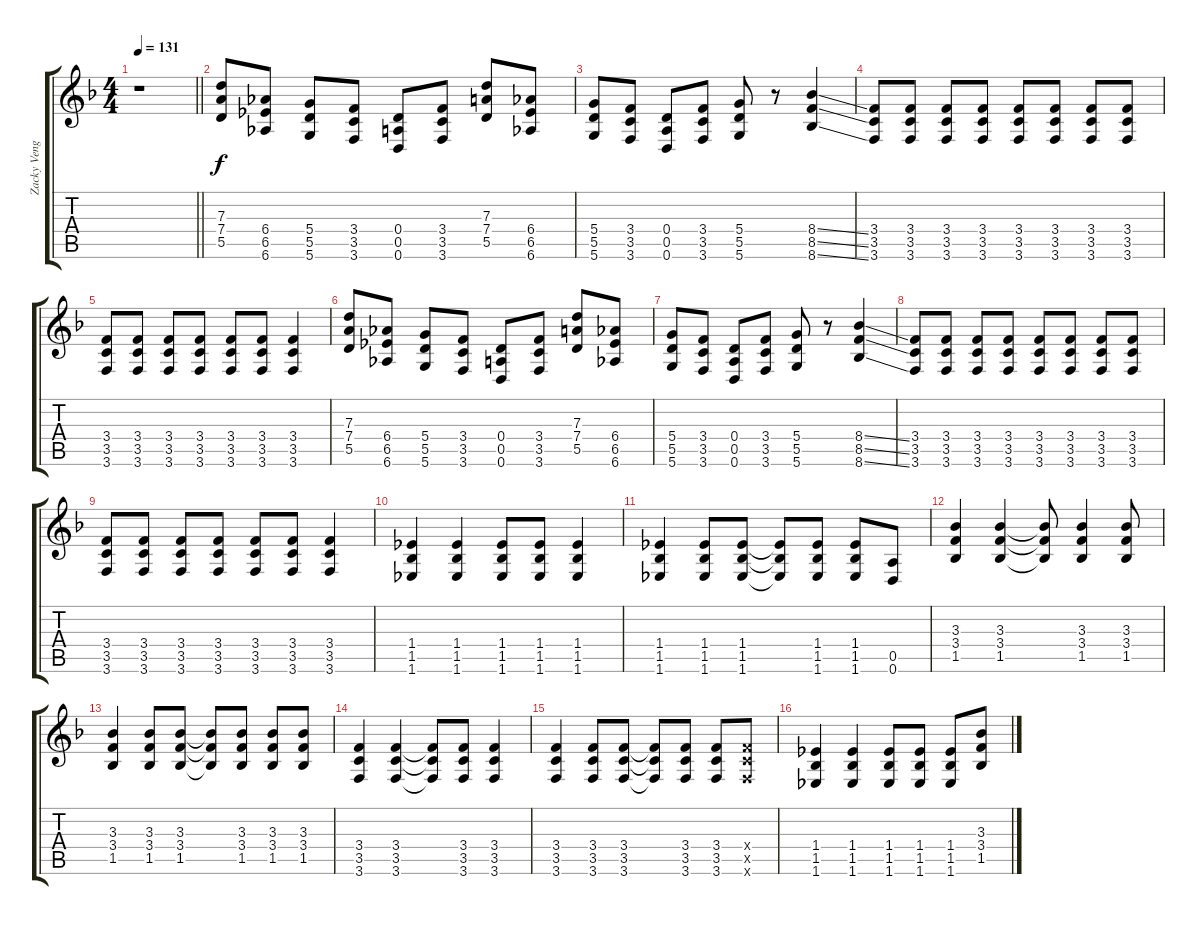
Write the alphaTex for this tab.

\track ("Zacky Vengeance" "Zacky Veng") {instrument distortionguitar}
\staff {score tabs}
\tuning (E4 B3 G3 D3 A2 D2) {hide}
\ts (4 4)
\tempo 131
\clef g2
\barLineRight lightlight
\ks f
r.1{dy f} |
(7.3 7.4 5.5).8 (6.4 6.5 6.6).8 (5.4 5.5 5.6).8 (3.4 3.5 3.6).8 (0.4 0.5 0.6).8 (3.4 3.5 3.6).8 (7.3 7.4 5.5).8 (6.4 6.5 6.6).8 |
(5.4 5.5 5.6).8 (3.4 3.5 3.6).8 (0.4 0.5 0.6).8 (3.4 3.5 3.6).8 (5.4 5.5 5.6).8 r.8 (8.4{ss} 8.5{ss} 8.6{ss}).4 |
(3.4 3.5 3.6).8 (3.4 3.5 3.6).8 (3.4 3.5 3.6).8 (3.4 3.5 3.6).8 (3.4 3.5 3.6).8 (3.4 3.5 3.6).8 (3.4 3.5 3.6).8 (3.4 3.5 3.6).8 |
(3.4 3.5 3.6).8 (3.4 3.5 3.6).8 (3.4 3.5 3.6).8 (3.4 3.5 3.6).8 (3.4 3.5 3.6).8 (3.4 3.5 3.6).8 (3.4 3.5 3.6).4 |
(7.3 7.4 5.5).8 (6.4 6.5 6.6).8 (5.4 5.5 5.6).8 (3.4 3.5 3.6).8 (0.4 0.5 0.6).8 (3.4 3.5 3.6).8 (7.3 7.4 5.5).8 (6.4 6.5 6.6).8 |
(5.4 5.5 5.6).8 (3.4 3.5 3.6).8 (0.4 0.5 0.6).8 (3.4 3.5 3.6).8 (5.4 5.5 5.6).8 r.8 (8.4{ss} 8.5{ss} 8.6{ss}).4 |
(3.4 3.5 3.6).8 (3.4 3.5 3.6).8 (3.4 3.5 3.6).8 (3.4 3.5 3.6).8 (3.4 3.5 3.6).8 (3.4 3.5 3.6).8 (3.4 3.5 3.6).8 (3.4 3.5 3.6).8 |
(3.4 3.5 3.6).8 (3.4 3.5 3.6).8 (3.4 3.5 3.6).8 (3.4 3.5 3.6).8 (3.4 3.5 3.6).8 (3.4 3.5 3.6).8 (3.4 3.5 3.6).4 |
(1.4 1.5 1.6).4 (1.4 1.5 1.6).4 (1.4 1.5 1.6).8 (1.4 1.5 1.6).8 (1.4 1.5 1.6).4 |
(1.4 1.5 1.6).4 (1.4 1.5 1.6).8 (1.4 1.5 1.6).8 (1.4{t} 1.5{t} 1.6{t}).8 (1.4 1.5 1.6).8 (1.4 1.5 1.6).8 (0.5 0.6).8 |
(3.3 3.4 1.5).4 (3.3 3.4 1.5).4 (3.3{t} 3.4{t} 1.5{t}).8 (3.3 3.4 1.5).4 (3.3 3.4 1.5).8 |
(3.3 3.4 1.5).4 (3.3 3.4 1.5).8 (3.3 3.4 1.5).8 (3.3{t} 3.4{t} 1.5{t}).8 (3.3 3.4 1.5).8 (3.3 3.4 1.5).8 (3.3 3.4 1.5).8 |
(3.4 3.5 3.6).4 (3.4 3.5 3.6).4 (3.4{t} 3.5{t} 3.6{t}).8 (3.4 3.5 3.6).8 (3.4 3.5 3.6).4 |
(3.4 3.5 3.6).4 (3.4 3.5 3.6).8 (3.4 3.5 3.6).8 (3.4{t} 3.5{t} 3.6{t}).8 (3.4 3.5 3.6).8 (3.4 3.5 3.6).8 (3.4{x} 3.5{x} 3.6{x}).8 |
(1.4 1.5 1.6).4 (1.4 1.5 1.6).4 (1.4 1.5 1.6).8 (1.4 1.5 1.6).8 (1.4 1.5 1.6).8 (3.3 3.4 1.5).8
